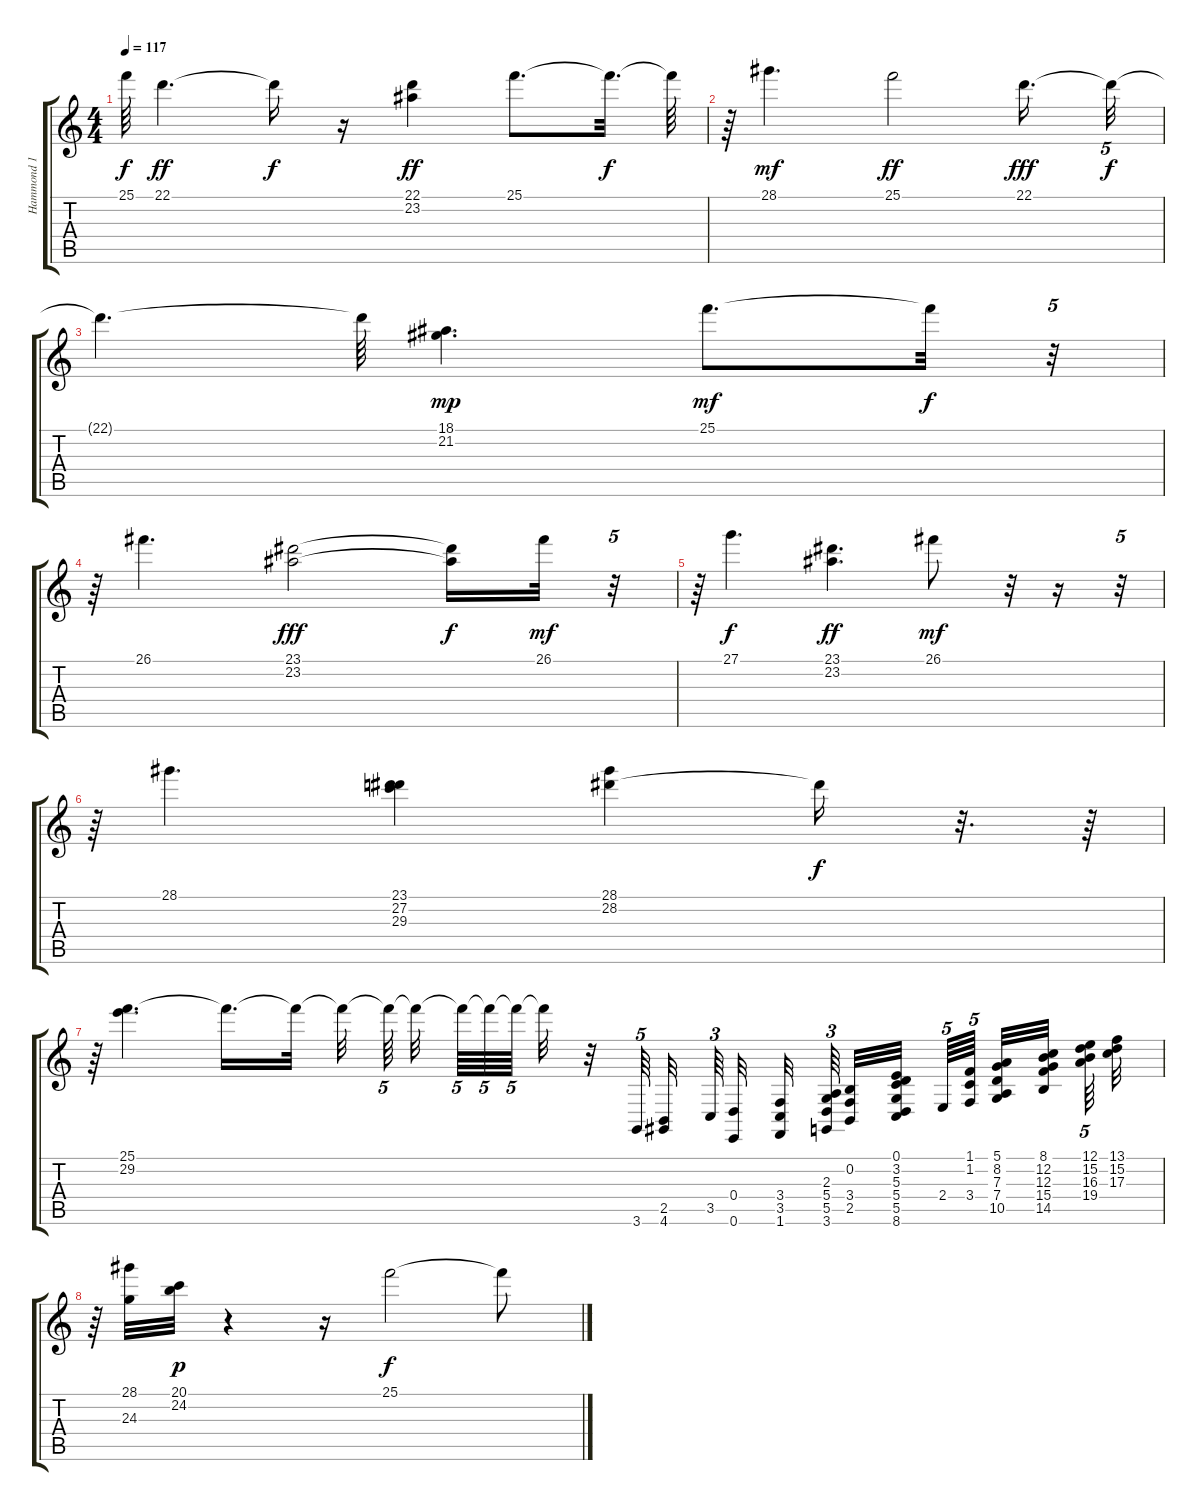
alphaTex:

\track ("Hammond 1" "Hammond 1") {instrument rockorgan}
\staff {score tabs}
\tuning (E4 B3 G3 D3 A2 E2) {hide}
\ts (4 4)
\tempo 117
\clef g2
\ks c
25.1{t}.64{dy f} 22.1.4{d dy ff} 22.1{t}.16{dy f} r.16 (22.1 23.2).4{dy ff} 25.1.8{d} 25.1{t}.32{d dy f} 25.1{t}.64 |
r.64 28.1.4{d dy mf} 25.1.2{dy ff} 22.1.16{d dy fff} 22.1{t}.32{tu (5 4) dy f} |
22.1{t}.4{d} 22.1{t}.64 (18.1 21.2).4{d dy mp} 25.1.8{d dy mf} 25.1{t}.32{dy f} r.32{tu (5 4)} |
r.64 26.1.4{d} (23.1 23.2).2{dy fff} (23.1{t} 23.2{t}).16{dy f} 26.1.32{dy mf} r.32{tu (5 4)} |
r.64 27.1.4{d dy f} (23.1 23.2).4{d dy ff} 26.1.8{dy mf} r.32 r.16 r.32{tu (5 4)} |
r.64 28.1.4{d} (23.1 27.2 29.3).4 (28.1 28.2).4 28.2{t}.16{dy f} r.32{d} r.64 |
r.64 (25.1 29.2).4{d} 25.1{t}.16{d} 25.1{t}.32 25.1{t}.32{beam splitsecondary} 25.1{t}.64{tu (5 4) beam splitsecondary} 25.1{t}.32{beam splitsecondary} 25.1{t}.64{tu (5 4)} 25.1{t}.64{tu (5 4)} 25.1{t}.64{tu (5 4) beam splitsecondary} 25.1{t}.32 r.32{beam splitsecondary} 3.6.64{tu (5 4) beam splitsecondary} (2.5 4.6).32{beam splitsecondary} 3.5.64{tu (3 2)} (0.4 0.6).32 (3.4 3.5 1.6).32{beam splitsecondary} (2.3 5.4 5.5 3.6).64{tu (3 2) beam splitsecondary} (0.2 3.4 2.5).32 (0.1 3.2 5.3 5.4 5.5 8.6).32{beam splitsecondary} 2.4.64{tu (5 4)} (1.1 1.2 3.4).64{tu (5 4) beam splitsecondary} (5.1 8.2 7.3 7.4 10.5).32 (8.1 12.2 12.3 15.4 14.5).32{beam splitsecondary} (12.1 15.2 16.3 19.4).64{tu (5 4)} (13.1 15.2 17.3).32 |
r.64 (28.1 24.3).32 (20.1 24.2).32{dy p} r.4 r.16 25.1.2{dy f} 25.1{t}.8
